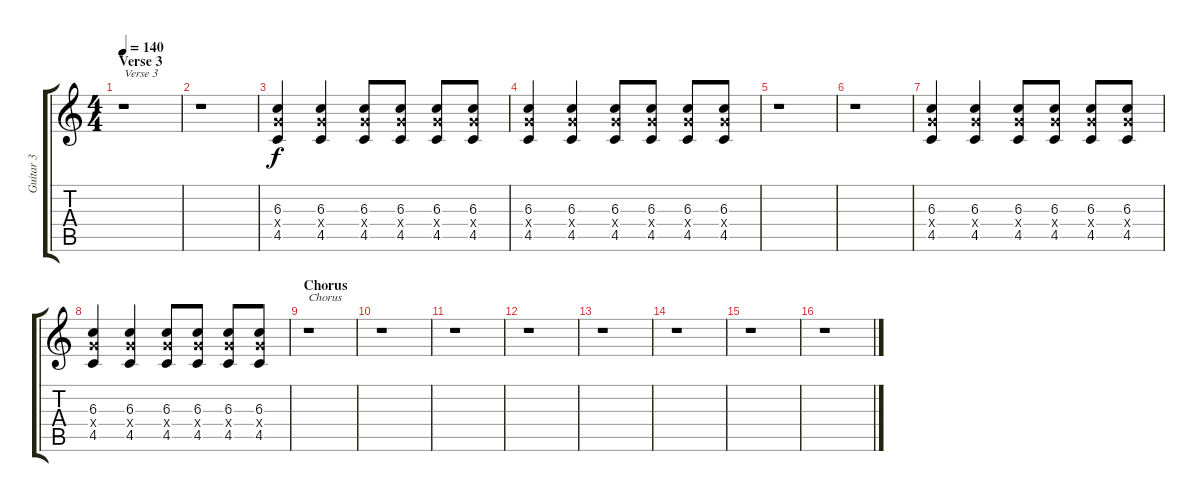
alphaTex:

\track ("Guitar 3" "Guitar 3") {instrument distortionguitar}
\staff {score tabs}
\tuning (Eb4 Bb3 Gb3 Db3 Ab2 Eb2) {hide}
\ts (4 4)
\section ("" "Verse 3")
\tempo 140
\clef g2
\ks c
r.1{txt "Verse 3" dy f} |
r.1 |
(6.3 6.4{x} 4.5).4 (6.3 6.4{x} 4.5).4 (6.3 6.4{x} 4.5).8 (6.3 6.4{x} 4.5).8 (6.3 6.4{x} 4.5).8 (6.3 6.4{x} 4.5).8 |
(6.3 6.4{x} 4.5).4 (6.3 6.4{x} 4.5).4 (6.3 6.4{x} 4.5).8 (6.3 6.4{x} 4.5).8 (6.3 6.4{x} 4.5).8 (6.3 6.4{x} 4.5).8 |
r.1 |
r.1 |
(6.3 6.4{x} 4.5).4 (6.3 6.4{x} 4.5).4 (6.3 6.4{x} 4.5).8 (6.3 6.4{x} 4.5).8 (6.3 6.4{x} 4.5).8 (6.3 6.4{x} 4.5).8 |
(6.3 6.4{x} 4.5).4 (6.3 6.4{x} 4.5).4 (6.3 6.4{x} 4.5).8 (6.3 6.4{x} 4.5).8 (6.3 6.4{x} 4.5).8 (6.3 6.4{x} 4.5).8 |
\section ("" "Chorus")
r.1{txt "Chorus"} |
r.1 |
r.1 |
r.1 |
r.1 |
r.1 |
r.1 |
r.1
